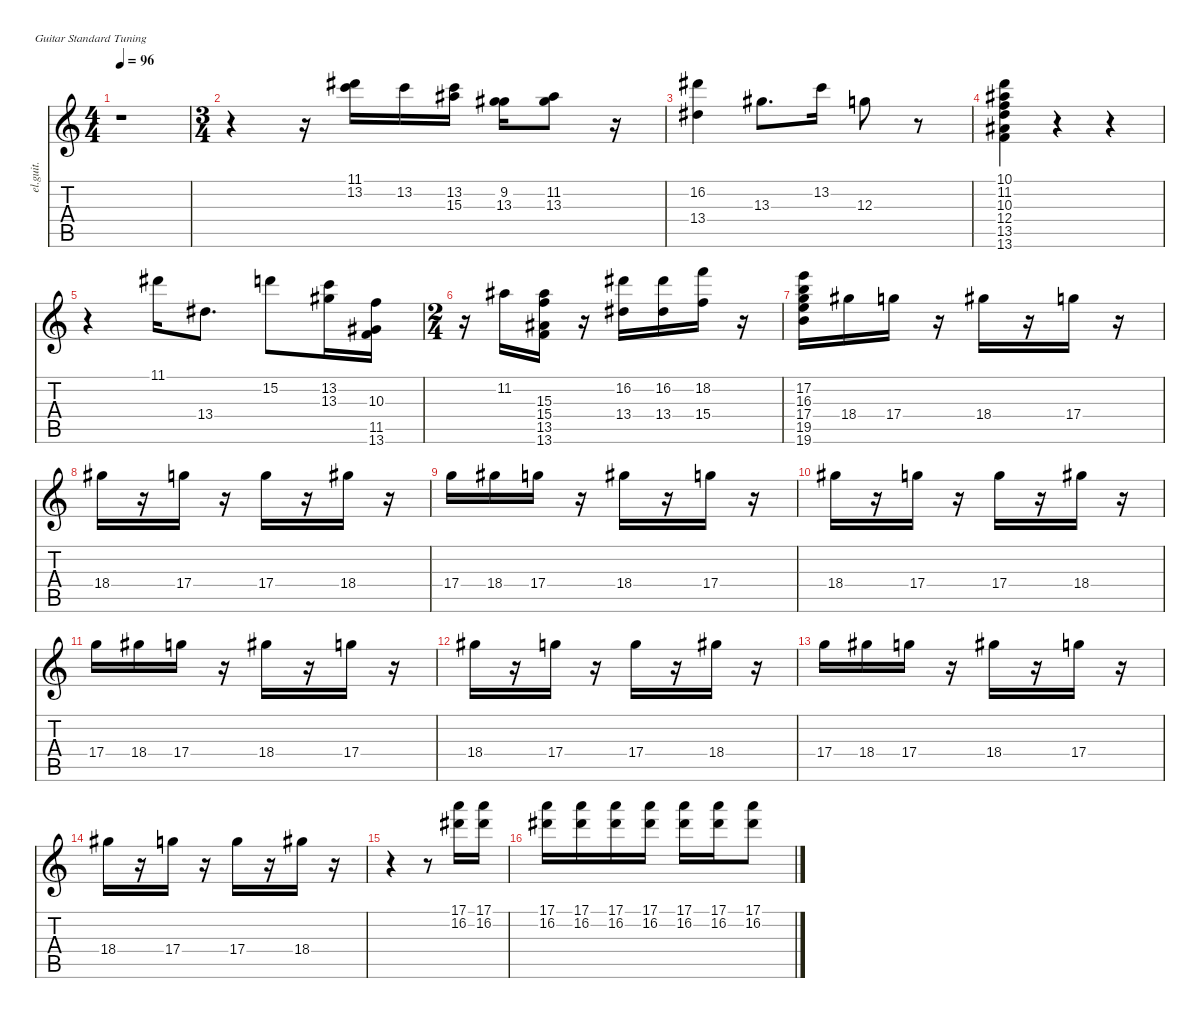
\defaultSystemsLayout 4
\hideDynamics
\bracketExtendMode nobrackets
\otherSystemsTrackNameOrientation horizontal
\track ("Guitar 1" "el.guit.") {instrument electricguitarclean}
\staff {score tabs}
\tuning (E4 B3 G3 D3 A2 E2)
\ts (4 4)
\tempo 96
\clef g2
\ks c
r.1{dy f instrument electricguitarclean} |
\ts (3 4)
r.4 r.16 (11.1{acc #} 13.2).16 13.2.16 (13.2 15.3{acc #}).16 (9.2{acc #} 13.3{acc #}).16 (11.2{acc #} 13.3{acc #}).8 r.16 |
(16.2{acc #} 13.4{acc #}).4 13.3{acc #}.8{d} 13.2.16 12.3.8 r.8 |
(10.1 11.2{acc #} 10.3 12.4 13.5{acc #} 13.6).4 r.4 r.4 |
r.4 11.1{acc #}.16 13.4{acc #}.8{d} 15.2.8 (13.2 13.3{acc #}).16 (10.3 11.5{acc #} 13.6).16 |
\ts (2 4)
r.16 11.2{acc #}.16 (15.3{acc #} 15.4 13.5{acc #} 13.6).16 r.16 (16.2{acc #} 13.4{acc #}).16 (16.2{acc #} 13.4{acc #}).16 (18.2 15.4).16 r.16 |
(17.2 16.3 17.4 19.5 19.6).16 18.4{acc #}.16 17.4.16 r.16 18.4{acc #}.16 r.16 17.4.16 r.16 |
18.4{acc #}.16 r.16 17.4.16 r.16 17.4.16 r.16 18.4{acc #}.16 r.16 |
17.4.16 18.4{acc #}.16 17.4.16 r.16 18.4{acc #}.16 r.16 17.4.16 r.16 |
18.4{acc #}.16 r.16 17.4.16 r.16 17.4.16 r.16 18.4{acc #}.16 r.16 |
17.4.16 18.4{acc #}.16 17.4.16 r.16 18.4{acc #}.16 r.16 17.4.16 r.16 |
18.4{acc #}.16 r.16 17.4.16 r.16 17.4.16 r.16 18.4{acc #}.16 r.16 |
17.4.16 18.4{acc #}.16 17.4.16 r.16 18.4{acc #}.16 r.16 17.4.16 r.16 |
18.4{acc #}.16 r.16 17.4.16 r.16 17.4.16 r.16 18.4{acc #}.16 r.16 |
r.4 r.8 (17.1 16.2{acc #}).16 (17.1 16.2{acc #}).16 |
(17.1 16.2{acc #}).16 (17.1 16.2{acc #}).16 (17.1 16.2{acc #}).16 (17.1 16.2{acc #}).16 (17.1 16.2{acc #}).16 (17.1 16.2{acc #}).16 (17.1 16.2{acc #}).8
